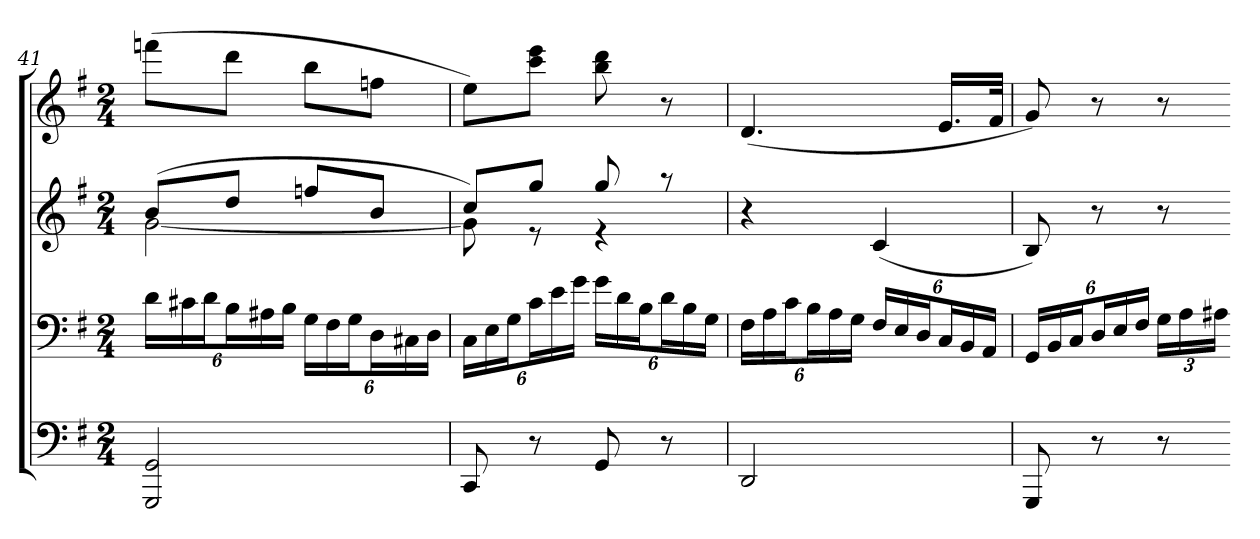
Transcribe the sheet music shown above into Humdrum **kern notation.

**kern	**kern	**kern	**kern
*part4	*part3	*part2	*part1
*staff4	*staff3	*staff2	*staff1
*clefF4	*clefF4	*clefG2	*clefG2
*k[f#]	*k[f#]	*k[f#]	*k[f#]
*G:	*G:	*G:	*G:
*M2/4	*M2/4	*M2/4	*M2/4
=41	=41	=41	=41
*	*	*^	*
2GGG 2GG	24dLL	(8bL	[2g	(8fffnL
.	24c#X	.	.	.
.	24dJ	.	.	.
.	24BL	8ddJ	.	8dddJ
.	24A#X	.	.	.
.	24BJJ	.	.	.
.	24GLL	8ffnL	.	8bbL
.	24F#	.	.	.
.	24GJ	.	.	.
.	24DL	8bJ	.	8ffnJ
.	24C#X	.	.	.
.	24DJJ	.	.	.
=42	=42	=42	=42	=42
8CC	24CLL	8ccL)	8g]	8eeL)
.	24E	.	.	.
.	24GJ	.	.	.
8r	24cL	8ggJ	8r	8ccc 8eeeJ
.	24e	.	.	.
.	24gJJ	.	.	.
8GG	24gLL	8gg	4r	8bb 8ddd
.	24d	.	.	.
.	24BJ	.	.	.
8r	24dL	8r	.	8r
.	24B	.	.	.
.	24GJJ	.	.	.
*	*	*v	*v	*
=43	=43	=43	=43
2DD	24F#LL	4r	(4.d
.	24A	.	.
.	24cJ	.	.
.	24BL	.	.
.	24A	.	.
.	24GJJ	.	.
.	24F#LL	(4c	.
.	24E	.	.
.	24DJ	.	.
.	24CL	.	16.eLL
.	24BB	.	.
.	24AAJJ	.	.
.	.	.	32f#JJk
=44	=44	=44	=44
8GGG	24GGLL	8B)	8g)
.	24BB	.	.
.	24CJ	.	.
8r	24DL	8r	8r
.	24E	.	.
.	24F#JJ	.	.
8r	24GLL	8r	8r
.	24A	.	.
.	24A#XJJ	.	.
=-	=-	=-	=-
*-	*-	*-	*-
